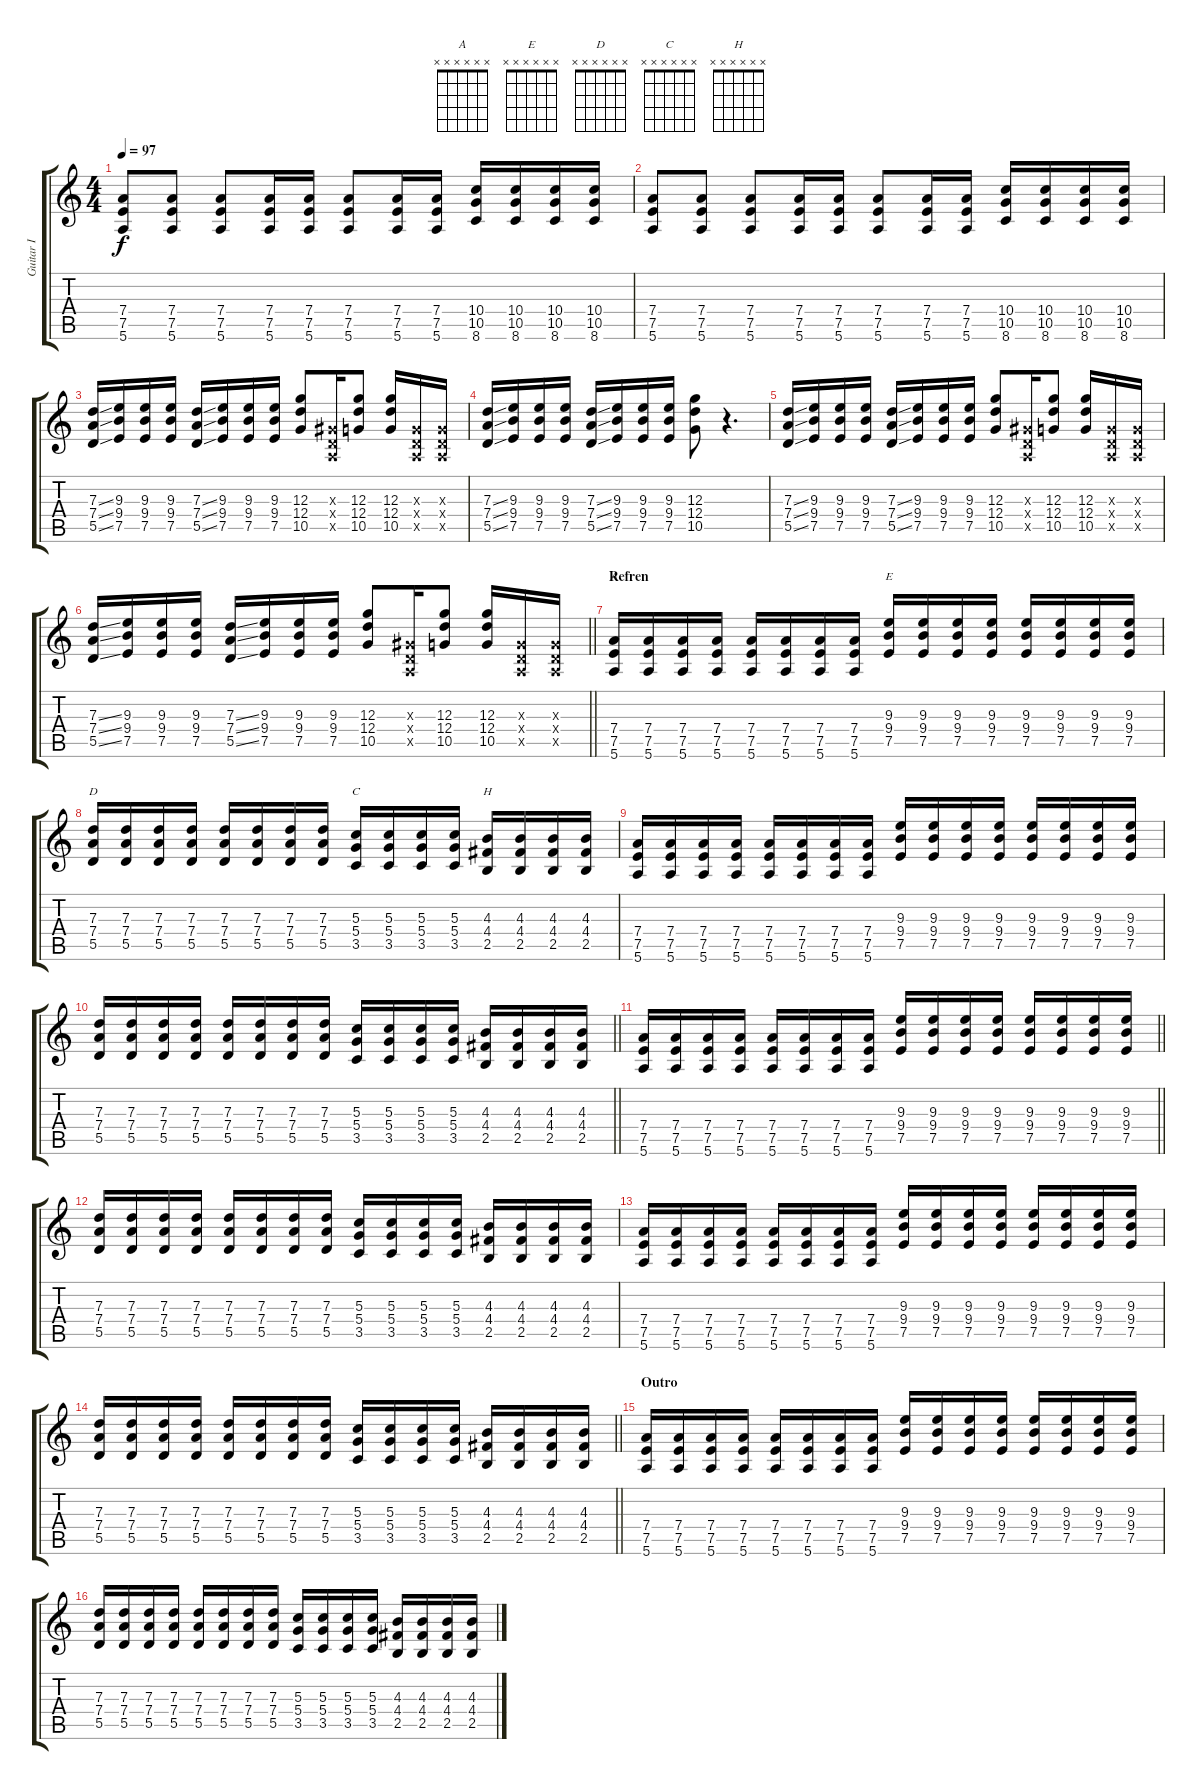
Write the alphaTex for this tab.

\track ("Guitar I" "Guitar I") {instrument electricguitarjazz}
\staff {score tabs}
\tuning (E4 B3 G3 D3 A2 E2) {hide}
\chord ("A" x x x x x x)
\chord ("E" x x x x x x)
\chord ("D" x x x x x x)
\chord ("C" x x x x x x)
\chord ("H" x x x x x x)
\ts (4 4)
\tempo 97
\clef g2
\ks c
(7.4 7.5 5.6).8{dy f} (7.4 7.5 5.6).8 (7.4 7.5 5.6).8 (7.4 7.5 5.6).16 (7.4 7.5 5.6).16 (7.4 7.5 5.6).8 (7.4 7.5 5.6).16 (7.4 7.5 5.6).16 (10.4 10.5 8.6).16 (10.4 10.5 8.6).16 (10.4 10.5 8.6).16 (10.4 10.5 8.6).16 |
(7.4 7.5 5.6).8 (7.4 7.5 5.6).8 (7.4 7.5 5.6).8 (7.4 7.5 5.6).16 (7.4 7.5 5.6).16 (7.4 7.5 5.6).8 (7.4 7.5 5.6).16 (7.4 7.5 5.6).16 (10.4 10.5 8.6).16 (10.4 10.5 8.6).16 (10.4 10.5 8.6).16 (10.4 10.5 8.6).16 |
(7.3{ss} 7.4{ss} 5.5{ss}).16 (9.3 9.4 7.5).16 (9.3 9.4 7.5).16 (9.3 9.4 7.5).16 (7.3{ss} 7.4{ss} 5.5{ss}).16 (9.3 9.4 7.5).16 (9.3 9.4 7.5).16 (9.3 9.4 7.5).16 (12.3 12.4 10.5).8 (1.3{x} 0.4{x} 0.5{x}).16 (12.3 12.4 10.5).8 (12.3 12.4 10.5).16 (0.3{x} 0.4{x} 0.5{x}).16 (0.3{x} 0.4{x} 0.5{x}).16 |
(7.3{ss} 7.4{ss} 5.5{ss}).16 (9.3 9.4 7.5).16 (9.3 9.4 7.5).16 (9.3 9.4 7.5).16 (7.3{ss} 7.4{ss} 5.5{ss}).16 (9.3 9.4 7.5).16 (9.3 9.4 7.5).16 (9.3 9.4 7.5).16 (12.3 12.4 10.5).8 r.4{d} |
(7.3{ss} 7.4{ss} 5.5{ss}).16 (9.3 9.4 7.5).16 (9.3 9.4 7.5).16 (9.3 9.4 7.5).16 (7.3{ss} 7.4{ss} 5.5{ss}).16 (9.3 9.4 7.5).16 (9.3 9.4 7.5).16 (9.3 9.4 7.5).16 (12.3 12.4 10.5).8 (1.3{x} 0.4{x} 0.5{x}).16 (12.3 12.4 10.5).8 (12.3 12.4 10.5).16 (0.3{x} 0.4{x} 0.5{x}).16 (0.3{x} 0.4{x} 0.5{x}).16 |
\barLineRight lightlight
(7.3{ss} 7.4{ss} 5.5{ss}).16 (9.3 9.4 7.5).16 (9.3 9.4 7.5).16 (9.3 9.4 7.5).16 (7.3{ss} 7.4{ss} 5.5{ss}).16 (9.3 9.4 7.5).16 (9.3 9.4 7.5).16 (9.3 9.4 7.5).16 (12.3 12.4 10.5).8 (1.3{x} 0.4{x} 0.5{x}).16 (12.3 12.4 10.5).8 (12.3 12.4 10.5).16 (0.3{x} 0.4{x} 0.5{x}).16 (0.3{x} 0.4{x} 0.5{x}).16 |
\section ("" "Refren")
(7.4 7.5 5.6).16{ch "A" volume 9 instrument overdrivenguitar} (7.4 7.5 5.6).16 (7.4 7.5 5.6).16 (7.4 7.5 5.6).16 (7.4 7.5 5.6).16 (7.4 7.5 5.6).16 (7.4 7.5 5.6).16 (7.4 7.5 5.6).16 (9.3 9.4 7.5).16{ch "E"} (9.3 9.4 7.5).16 (9.3 9.4 7.5).16 (9.3 9.4 7.5).16 (9.3 9.4 7.5).16 (9.3 9.4 7.5).16 (9.3 9.4 7.5).16 (9.3 9.4 7.5).16 |
(7.3 7.4 5.5).16{ch "D"} (7.3 7.4 5.5).16 (7.3 7.4 5.5).16 (7.3 7.4 5.5).16 (7.3 7.4 5.5).16 (7.3 7.4 5.5).16 (7.3 7.4 5.5).16 (7.3 7.4 5.5).16 (5.3 5.4 3.5).16{ch "C"} (5.3 5.4 3.5).16 (5.3 5.4 3.5).16 (5.3 5.4 3.5).16 (4.3 4.4 2.5).16{ch "H"} (4.3 4.4 2.5).16 (4.3 4.4 2.5).16 (4.3 4.4 2.5).16 |
(7.4 7.5 5.6).16 (7.4 7.5 5.6).16 (7.4 7.5 5.6).16 (7.4 7.5 5.6).16 (7.4 7.5 5.6).16 (7.4 7.5 5.6).16 (7.4 7.5 5.6).16 (7.4 7.5 5.6).16 (9.3 9.4 7.5).16 (9.3 9.4 7.5).16 (9.3 9.4 7.5).16 (9.3 9.4 7.5).16 (9.3 9.4 7.5).16 (9.3 9.4 7.5).16 (9.3 9.4 7.5).16 (9.3 9.4 7.5).16 |
\barLineRight lightlight
(7.3 7.4 5.5).16 (7.3 7.4 5.5).16 (7.3 7.4 5.5).16 (7.3 7.4 5.5).16 (7.3 7.4 5.5).16 (7.3 7.4 5.5).16 (7.3 7.4 5.5).16 (7.3 7.4 5.5).16 (5.3 5.4 3.5).16 (5.3 5.4 3.5).16 (5.3 5.4 3.5).16 (5.3 5.4 3.5).16 (4.3 4.4 2.5).16 (4.3 4.4 2.5).16 (4.3 4.4 2.5).16 (4.3 4.4 2.5).16 |
\barLineRight lightlight
(7.4 7.5 5.6).16 (7.4 7.5 5.6).16 (7.4 7.5 5.6).16 (7.4 7.5 5.6).16 (7.4 7.5 5.6).16 (7.4 7.5 5.6).16 (7.4 7.5 5.6).16 (7.4 7.5 5.6).16 (9.3 9.4 7.5).16 (9.3 9.4 7.5).16 (9.3 9.4 7.5).16 (9.3 9.4 7.5).16 (9.3 9.4 7.5).16 (9.3 9.4 7.5).16 (9.3 9.4 7.5).16 (9.3 9.4 7.5).16 |
(7.3 7.4 5.5).16 (7.3 7.4 5.5).16 (7.3 7.4 5.5).16 (7.3 7.4 5.5).16 (7.3 7.4 5.5).16 (7.3 7.4 5.5).16 (7.3 7.4 5.5).16 (7.3 7.4 5.5).16 (5.3 5.4 3.5).16 (5.3 5.4 3.5).16 (5.3 5.4 3.5).16 (5.3 5.4 3.5).16 (4.3 4.4 2.5).16 (4.3 4.4 2.5).16 (4.3 4.4 2.5).16 (4.3 4.4 2.5).16 |
(7.4 7.5 5.6).16 (7.4 7.5 5.6).16 (7.4 7.5 5.6).16 (7.4 7.5 5.6).16 (7.4 7.5 5.6).16 (7.4 7.5 5.6).16 (7.4 7.5 5.6).16 (7.4 7.5 5.6).16 (9.3 9.4 7.5).16 (9.3 9.4 7.5).16 (9.3 9.4 7.5).16 (9.3 9.4 7.5).16 (9.3 9.4 7.5).16 (9.3 9.4 7.5).16 (9.3 9.4 7.5).16 (9.3 9.4 7.5).16 |
\barLineRight lightlight
(7.3 7.4 5.5).16 (7.3 7.4 5.5).16 (7.3 7.4 5.5).16 (7.3 7.4 5.5).16 (7.3 7.4 5.5).16 (7.3 7.4 5.5).16 (7.3 7.4 5.5).16 (7.3 7.4 5.5).16 (5.3 5.4 3.5).16 (5.3 5.4 3.5).16 (5.3 5.4 3.5).16 (5.3 5.4 3.5).16 (4.3 4.4 2.5).16 (4.3 4.4 2.5).16 (4.3 4.4 2.5).16 (4.3 4.4 2.5).16 |
\section ("" "Outro")
(7.4 7.5 5.6).16 (7.4 7.5 5.6).16 (7.4 7.5 5.6).16 (7.4 7.5 5.6).16 (7.4 7.5 5.6).16 (7.4 7.5 5.6).16 (7.4 7.5 5.6).16 (7.4 7.5 5.6).16 (9.3 9.4 7.5).16 (9.3 9.4 7.5).16 (9.3 9.4 7.5).16 (9.3 9.4 7.5).16 (9.3 9.4 7.5).16 (9.3 9.4 7.5).16 (9.3 9.4 7.5).16 (9.3 9.4 7.5).16 |
(7.3 7.4 5.5).16 (7.3 7.4 5.5).16 (7.3 7.4 5.5).16 (7.3 7.4 5.5).16 (7.3 7.4 5.5).16 (7.3 7.4 5.5).16 (7.3 7.4 5.5).16 (7.3 7.4 5.5).16 (5.3 5.4 3.5).16 (5.3 5.4 3.5).16 (5.3 5.4 3.5).16 (5.3 5.4 3.5).16 (4.3 4.4 2.5).16 (4.3 4.4 2.5).16 (4.3 4.4 2.5).16 (4.3 4.4 2.5).16
